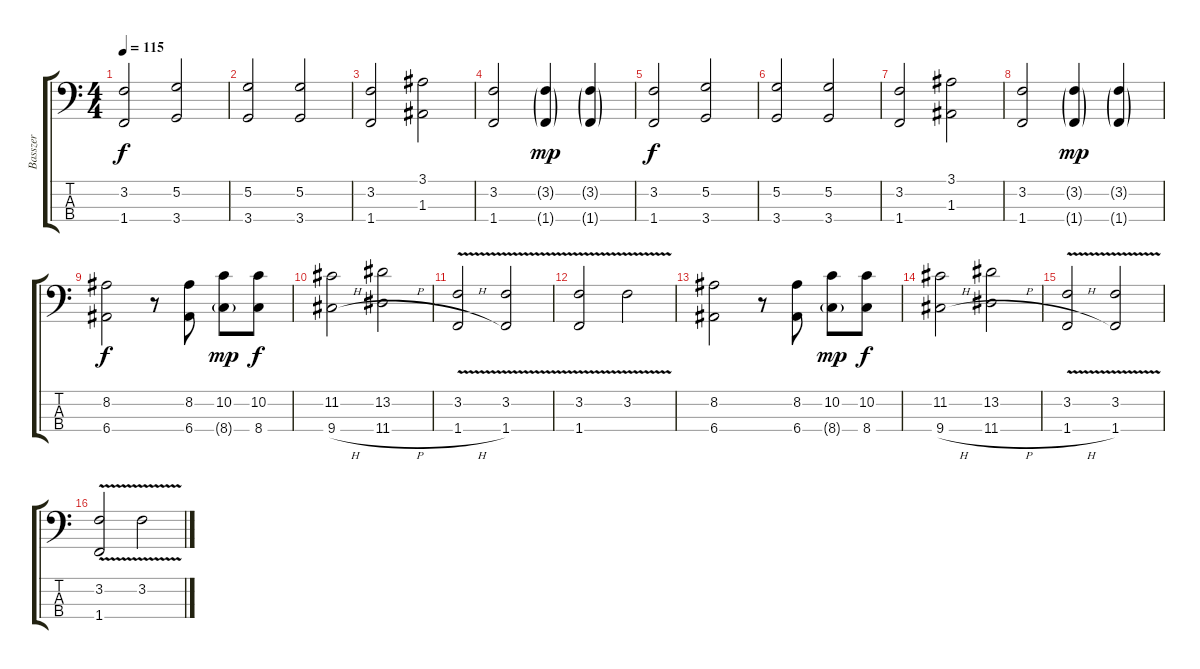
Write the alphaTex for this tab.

\track ("Basszer" "Basszer") {instrument fretlessbass}
\staff {score tabs}
\tuning (G2 D2 A1 E1) {hide}
\ts (4 4)
\tempo 115
\clef f4
\ks c
(3.2 1.4).2{dy f} (5.2 3.4).2 |
(5.2 3.4).2 (5.2 3.4).2 |
(3.2 1.4).2 (3.1 1.3).2 |
(3.2 1.4).2 (3.2{g} 1.4{g}).4{dy mp} (3.2{g} 1.4{g}).4 |
(3.2 1.4).2{dy f} (5.2 3.4).2 |
(5.2 3.4).2 (5.2 3.4).2 |
(3.2 1.4).2 (3.1 1.3).2 |
(3.2 1.4).2 (3.2{g} 1.4{g}).4{dy mp} (3.2{g} 1.4{g}).4 |
(8.2 6.4).2{dy f} r.8 (8.2 6.4).8 (10.2 8.4{g}).8{dy mp} (10.2 8.4).8{dy f} |
(11.2 9.4{h}).2 (13.2 11.4{h}).2 |
(3.2 1.4{v h}).2 (3.2 1.4{v}).2 |
(3.2 1.4{v}).2 3.2{v}.2 |
(8.2 6.4).2 r.8 (8.2 6.4).8 (10.2 8.4{g}).8{dy mp} (10.2 8.4).8{dy f} |
(11.2 9.4{h}).2 (13.2 11.4{h}).2 |
(3.2 1.4{v h}).2 (3.2 1.4{v}).2 |
(3.2 1.4{v}).2 3.2{v}.2
